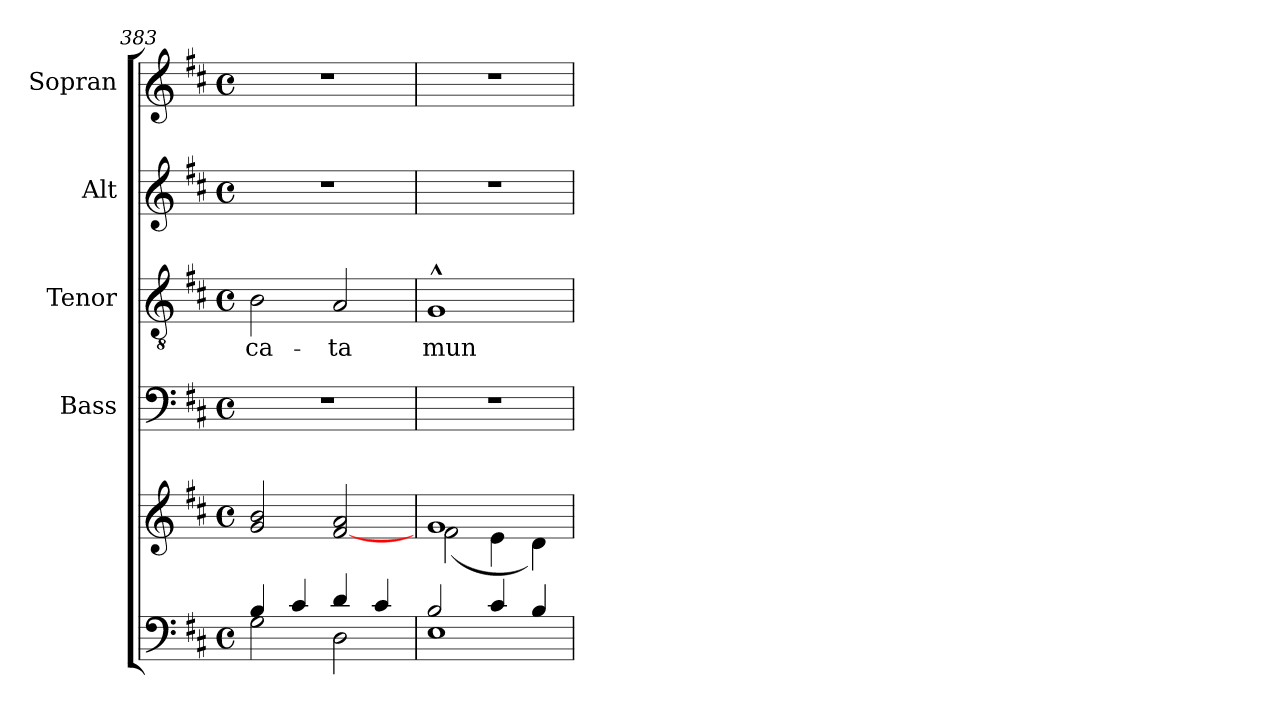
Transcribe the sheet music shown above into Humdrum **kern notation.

**kern	**kern	**kern	**kern	**text	**kern	**kern
*part5	*part5	*part4	*part3	*part3	*part2	*part1
*staff6	*staff5	*staff4	*staff3	*staff3	*staff2	*staff1
*	*	*I"Bass	*I"Tenor	*	*I"Alt	*I"Sopran
*	*	*I'B.	*I'T.	*	*I'A.	*I'S.
*clefF4	*clefG2	*clefF4	*clefGv2	*	*clefG2	*clefG2
*k[f#c#]	*k[f#c#]	*k[f#c#]	*k[f#c#]	*	*k[f#c#]	*k[f#c#]
*D:	*D:	*D:	*D:	*	*D:	*D:
*M4/4	*M4/4	*M4/4	*M4/4	*	*M4/4	*M4/4
*met(c)	*met(c)	*met(c)	*met(c)	*	*met(c)	*met(c)
=383	=383	=383	=383	=383	=383	=383
*^	*	*	*	*	*	*
!	!	!	!	!	!LO:LY:b	!	!
4B/	2G\	2g/ 2b/	1r	2B\	-ca-	1r	1r
4c#/	.	.	.	.	.	.	.
!	!	!	!	!	!LO:LY:b	!	!
4d/	2D\	[2f#/ 2a/	.	2A/	-ta	.	.
4c#/	.	.	.	.	.	.	.
=384	=384	=384	=384	=384	=384	=384	=384
*	*	*^	*	*	*	*	*
!	!	!	!	!	!	!LO:LY:b	!	!
2B/	1E	1g	(<2f#\	1r	1G^^>	mun-	1r	1r
4c#/	.	.	4e\	.	.	.	.	.
4B/	.	.	4d\)	.	.	.	.	.
*v	*v	*	*	*	*	*	*	*
*	*v	*v	*	*	*	*	*
=	=	=	=	=	=	=
*-	*-	*-	*-	*-	*-	*-
